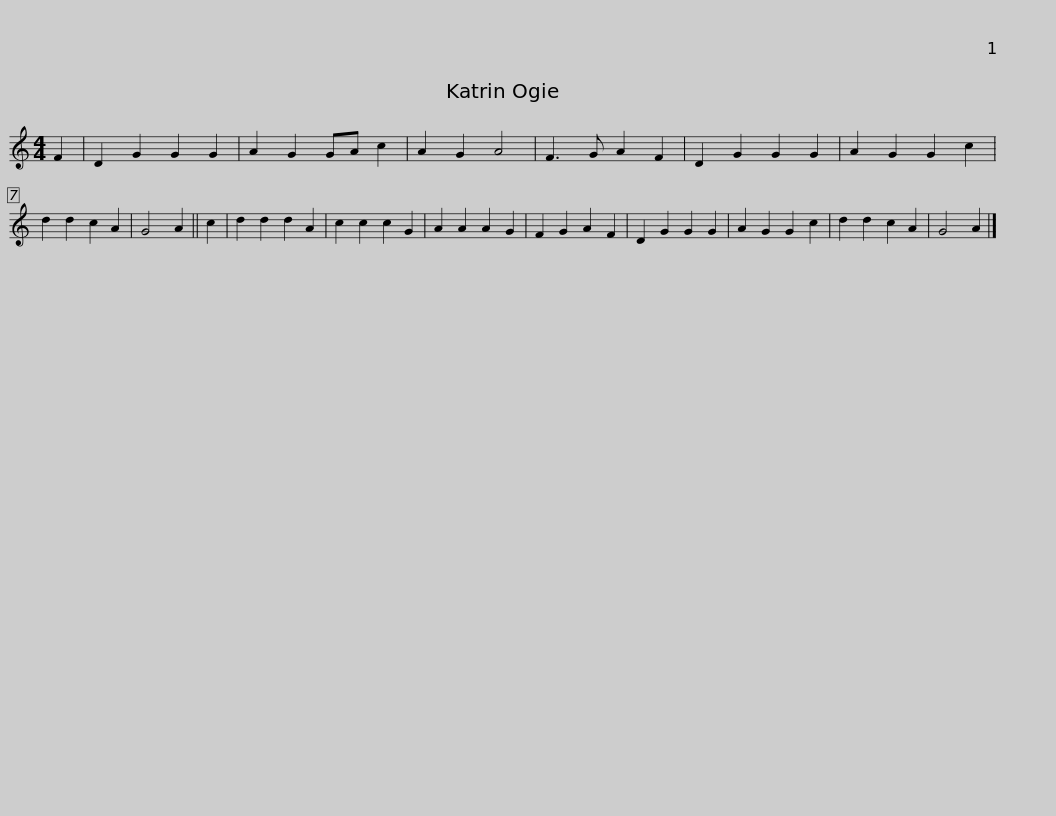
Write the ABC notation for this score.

X:1
L:1/8
M:4/4
I:linebreak $
K:C
V:1 treble
V:1
 F2 | D2 G2 G2 G2 | A2 G2 GA c2 | A2 G2 A4 | F3 G A2 F2 | %5
 D2 G2 G2 G2 | A2 G2 G2 c2 | d2 d2 c2 A2 | G4 A2 || c2 | %10
 d2 d2 d2 A2 |$ c2 c2 c2 G2 | A2 A2 A2 G2 | F2 G2 A2 F2 | D2 G2 G2 G2 | %15
 A2 G2 G2 c2 | d2 d2 c2 A2 | G4 A2 |] %18
